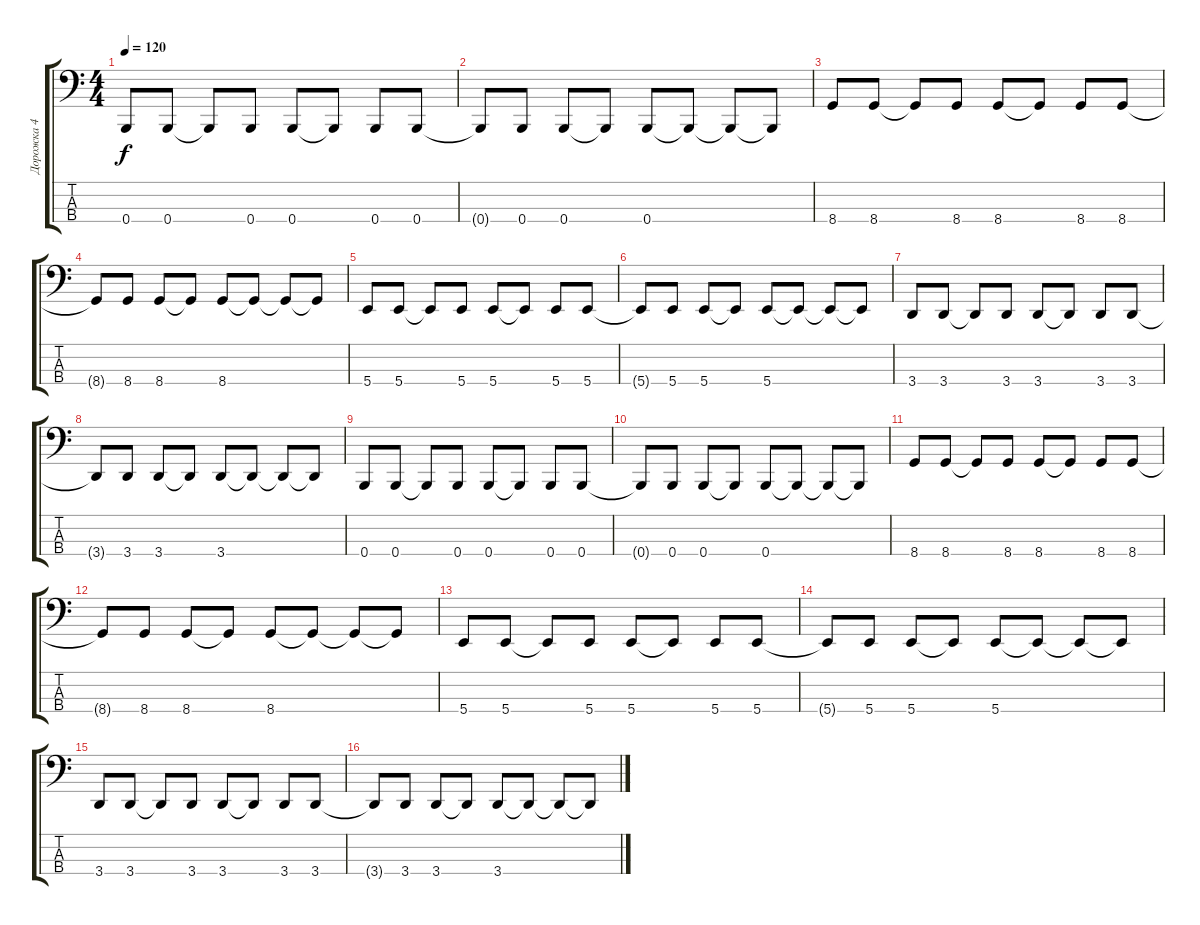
\track ("Дорожка 4" "Дорожка 4") {instrument electricbassfinger}
\staff {score tabs}
\tuning (E2 B1 Gb1 B0) {hide}
\ts (4 4)
\tempo 120
\clef f4
\ks c
0.4.8{dy f} 0.4.8 0.4{t}.8 0.4.8 0.4.8 0.4{t}.8 0.4.8 0.4.8 |
0.4{t}.8 0.4.8 0.4.8 0.4{t}.8 0.4.8 0.4{t}.8 0.4{t}.8 0.4{t}.8 |
8.4.8 8.4.8 8.4{t}.8 8.4.8 8.4.8 8.4{t}.8 8.4.8 8.4.8 |
8.4{t}.8 8.4.8 8.4.8 8.4{t}.8 8.4.8 8.4{t}.8 8.4{t}.8 8.4{t}.8 |
5.4.8 5.4.8 5.4{t}.8 5.4.8 5.4.8 5.4{t}.8 5.4.8 5.4.8 |
5.4{t}.8 5.4.8 5.4.8 5.4{t}.8 5.4.8 5.4{t}.8 5.4{t}.8 5.4{t}.8 |
3.4.8 3.4.8 3.4{t}.8 3.4.8 3.4.8 3.4{t}.8 3.4.8 3.4.8 |
3.4{t}.8 3.4.8 3.4.8 3.4{t}.8 3.4.8 3.4{t}.8 3.4{t}.8 3.4{t}.8 |
0.4.8 0.4.8 0.4{t}.8 0.4.8 0.4.8 0.4{t}.8 0.4.8 0.4.8 |
0.4{t}.8 0.4.8 0.4.8 0.4{t}.8 0.4.8 0.4{t}.8 0.4{t}.8 0.4{t}.8 |
8.4.8 8.4.8 8.4{t}.8 8.4.8 8.4.8 8.4{t}.8 8.4.8 8.4.8 |
8.4{t}.8 8.4.8 8.4.8 8.4{t}.8 8.4.8 8.4{t}.8 8.4{t}.8 8.4{t}.8 |
5.4.8 5.4.8 5.4{t}.8 5.4.8 5.4.8 5.4{t}.8 5.4.8 5.4.8 |
5.4{t}.8 5.4.8 5.4.8 5.4{t}.8 5.4.8 5.4{t}.8 5.4{t}.8 5.4{t}.8 |
3.4.8 3.4.8 3.4{t}.8 3.4.8 3.4.8 3.4{t}.8 3.4.8 3.4.8 |
3.4{t}.8 3.4.8 3.4.8 3.4{t}.8 3.4.8 3.4{t}.8 3.4{t}.8 3.4{t}.8
